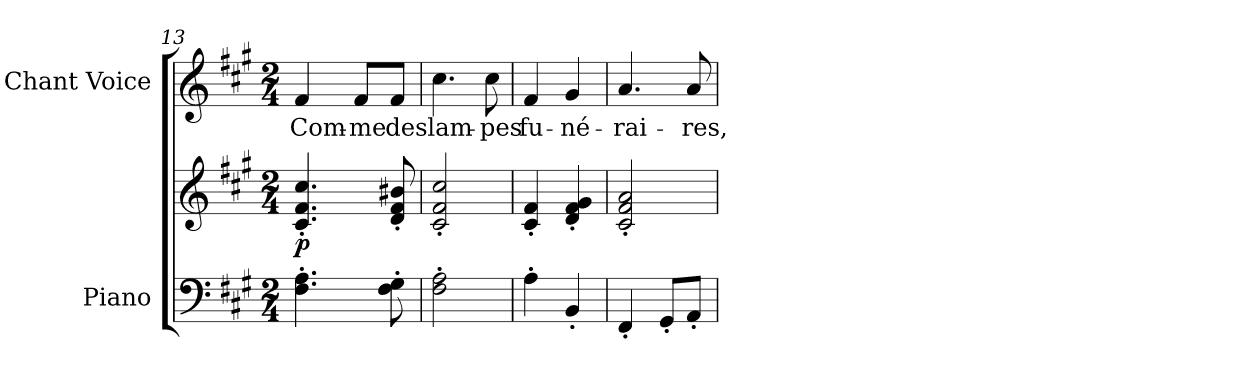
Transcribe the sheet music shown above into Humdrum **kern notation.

**kern	**kern	**dynam	**kern	**text
*part2	*part2	*part2	*part1	*part1
*staff3	*staff2	*staff2/3	*staff1	*staff1
*I"Piano	*	*	*I"Chant Voice	*
*I'Pno	*	*	*	*
*clefF4	*clefG2	*	*clefG2	*
*k[f#c#g#]	*k[f#c#g#]	*	*k[f#c#g#]	*
*M2/4	*M2/4	*	*M2/4	*
=13	=13	=13	=13	=13
!	!	!LO:DY:b	!	!
4.F#\' 4.A\'	4.c#/'> 4.f#/'> 4.cc#/'>	p	4f#/	Com-
.	.	.	8f#/L	-me
8F#\' 8G#\'	8d/'> 8f#/'> 8b#X/'>	.	8f#/J	des
=14	=14	=14	=14	=14
2F#\' 2A\'	2c#/'> 2f#/'> 2cc#/'>	.	4.cc#\	lam-
.	.	.	8cc#\	-pes
=15	=15	=15	=15	=15
4A'\	4c#/'> 4f#/'>	.	4f#/	fu-
4BB'/	4d/'> 4f#/'> 4g#/'>	.	4g#/	-né-
=16	=16	=16	=16	=16
4FF#'/	2c#/'> 2f#/'> 2a/'>	.	4.a/	-rai-
8GG#'/L	.	.	.	.
8AA'/J	.	.	8a/	-res,
=	=	=	=	=
*-	*-	*-	*-	*-
